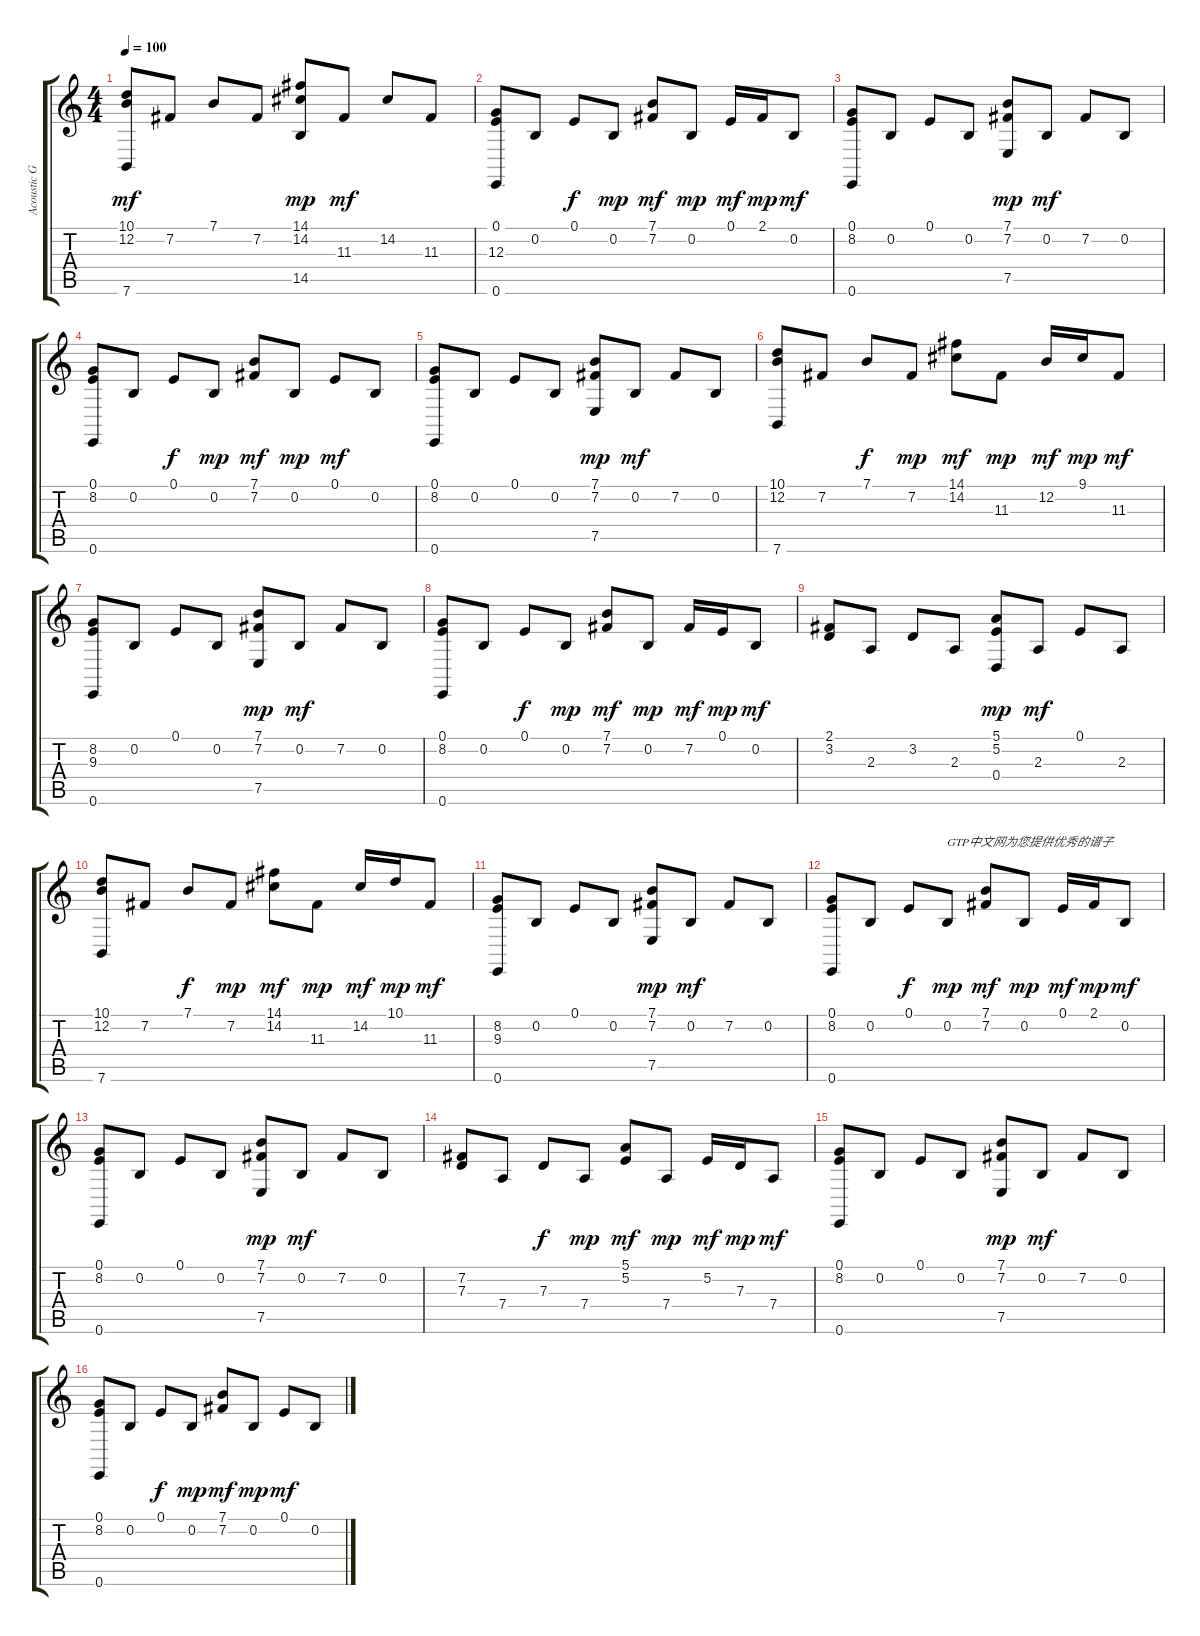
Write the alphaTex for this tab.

\track ("Acoustic Grand Piano" "Acoustic G") {instrument acousticgrandpiano}
\staff {score tabs}
\tuning (E4 B3 G3 D3 A2 E2) {hide}
\ts (4 4)
\tempo 100
\clef g2
\ks c
(10.1 12.2 7.6).8{dy mf} 7.2.8 7.1.8 7.2.8 (14.1 14.2 14.5).8{dy mp} 11.3.8{dy mf} 14.2.8 11.3.8 |
(0.1 12.3 0.6).8 0.2.8 0.1.8{dy f} 0.2.8{dy mp} (7.1 7.2).8{dy mf} 0.2.8{dy mp} 0.1.16{dy mf} 2.1.16{dy mp} 0.2.8{dy mf} |
(0.1 8.2 0.6).8 0.2.8 0.1.8 0.2.8 (7.1 7.2 7.5).8{dy mp} 0.2.8{dy mf} 7.2.8 0.2.8 |
(0.1 8.2 0.6).8 0.2.8 0.1.8{dy f} 0.2.8{dy mp} (7.1 7.2).8{dy mf} 0.2.8{dy mp} 0.1.8{dy mf} 0.2.8 |
(0.1 8.2 0.6).8 0.2.8 0.1.8 0.2.8 (7.1 7.2 7.5).8{dy mp} 0.2.8{dy mf} 7.2.8 0.2.8 |
(10.1 12.2 7.6).8 7.2.8 7.1.8{dy f} 7.2.8{dy mp} (14.1 14.2).8{dy mf} 11.3.8{dy mp} 12.2.16{dy mf} 9.1.16{dy mp} 11.3.8{dy mf} |
(8.2 9.3 0.6).8 0.2.8 0.1.8 0.2.8 (7.1 7.2 7.5).8{dy mp} 0.2.8{dy mf} 7.2.8 0.2.8 |
(0.1 8.2 0.6).8 0.2.8 0.1.8{dy f} 0.2.8{dy mp} (7.1 7.2).8{dy mf} 0.2.8{dy mp} 7.2.16{dy mf} 0.1.16{dy mp} 0.2.8{dy mf} |
(2.1 3.2).8 2.3.8 3.2.8 2.3.8 (5.1 5.2 0.4).8{dy mp} 2.3.8{dy mf} 0.1.8 2.3.8 |
(10.1 12.2 7.6).8 7.2.8 7.1.8{dy f} 7.2.8{dy mp} (14.1 14.2).8{dy mf} 11.3.8{dy mp} 14.2.16{dy mf} 10.1.16{dy mp} 11.3.8{dy mf} |
(8.2 9.3 0.6).8 0.2.8 0.1.8 0.2.8 (7.1 7.2 7.5).8{dy mp} 0.2.8{dy mf} 7.2.8 0.2.8 |
(0.1 8.2 0.6).8 0.2.8 0.1.8{dy f} 0.2.8{txt "GTP中文网为您提供优秀的谱子" dy mp} (7.1 7.2).8{dy mf} 0.2.8{dy mp} 0.1.16{dy mf} 2.1.16{dy mp} 0.2.8{dy mf} |
(0.1 8.2 0.6).8 0.2.8 0.1.8 0.2.8 (7.1 7.2 7.5).8{dy mp} 0.2.8{dy mf} 7.2.8 0.2.8 |
(7.2 7.3).8 7.4.8 7.3.8{dy f} 7.4.8{dy mp} (5.1 5.2).8{dy mf} 7.4.8{dy mp} 5.2.16{dy mf} 7.3.16{dy mp} 7.4.8{dy mf} |
(0.1 8.2 0.6).8 0.2.8 0.1.8 0.2.8 (7.1 7.2 7.5).8{dy mp} 0.2.8{dy mf} 7.2.8 0.2.8 |
(0.1 8.2 0.6).8 0.2.8 0.1.8{dy f} 0.2.8{dy mp} (7.1 7.2).8{dy mf} 0.2.8{dy mp} 0.1.8{dy mf} 0.2.8
